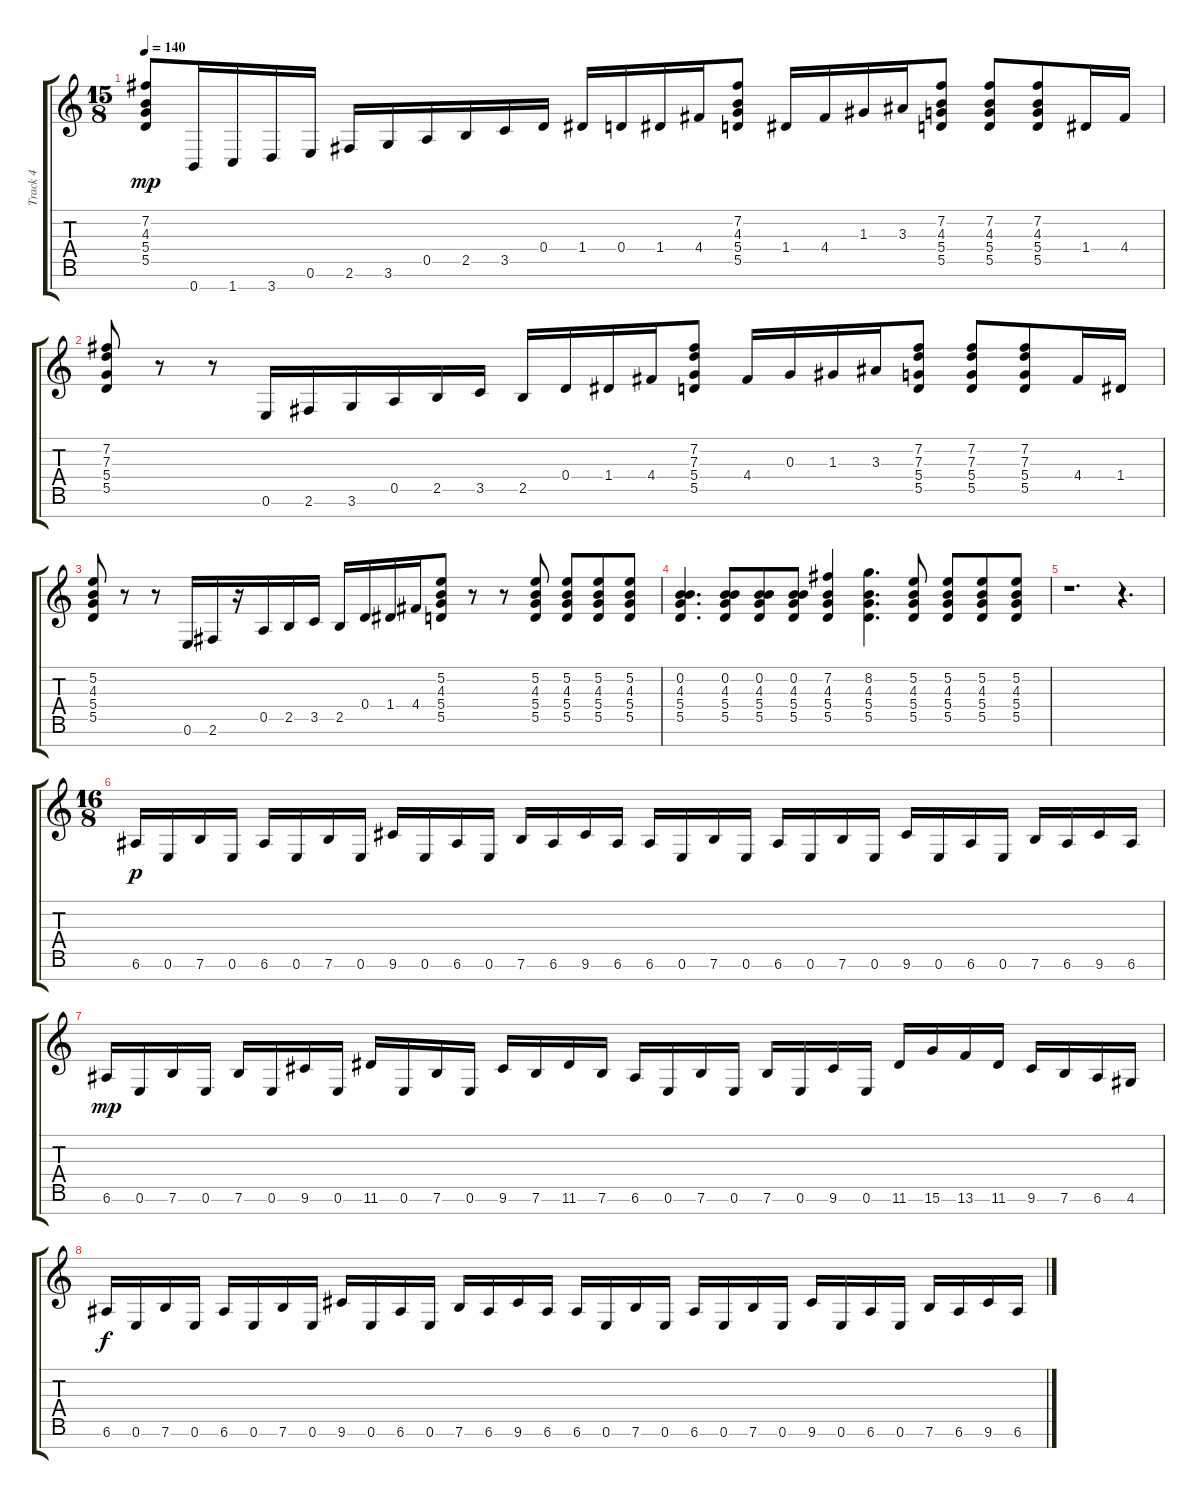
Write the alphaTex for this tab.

\track ("Track 4" "Track 4") {instrument distortionguitar}
\staff {score tabs}
\tuning (E4 B3 G3 D3 A2 E2 B1) {hide}
\ts (15 8)
\tempo 140
\clef g2
\ks c
(7.2 4.3 5.4 5.5).8{dy mp} 0.7.16 1.7.16 3.7.16 0.6.16 2.6.16 3.6.16 0.5.16 2.5.16 3.5.16 0.4.16 1.4.16 0.4.16 1.4.16 4.4.16 (7.2 4.3 5.4 5.5).8 1.4.16 4.4.16 1.3.16 3.3.16 (7.2 4.3 5.4 5.5).8 (7.2 4.3 5.4 5.5).8 (7.2 4.3 5.4 5.5).8 1.4.16 4.4.16 |
(7.2 7.3 5.4 5.5).8 r.8 r.8 0.6.16 2.6.16 3.6.16 0.5.16 2.5.16 3.5.16 2.5.16 0.4.16 1.4.16 4.4.16 (7.2 7.3 5.4 5.5).8 4.4.16 0.3.16 1.3.16 3.3.16 (7.2 7.3 5.4 5.5).8 (7.2 7.3 5.4 5.5).8 (7.2 7.3 5.4 5.5).8 4.4.16 1.4.16 |
(5.2 4.3 5.4 5.5).8 r.8 r.8 0.6.16 2.6.16 r.16 0.5.16 2.5.16 3.5.16 2.5.16 0.4.16 1.4.16 4.4.16 (5.2 4.3 5.4 5.5).8 r.8 r.8 (5.2 4.3 5.4 5.5).8 (5.2 4.3 5.4 5.5).8 (5.2 4.3 5.4 5.5).8 (5.2 4.3 5.4 5.5).8 |
(0.2 4.3 5.4 5.5).4{d} (0.2 4.3 5.4 5.5).8 (0.2 4.3 5.4 5.5).8 (0.2 4.3 5.4 5.5).8 (7.2 4.3 5.4 5.5).4 (8.2 4.3 5.4 5.5).4{d} (5.2 4.3 5.4 5.5).8 (5.2 4.3 5.4 5.5).8 (5.2 4.3 5.4 5.5).8 (5.2 4.3 5.4 5.5).8 |
r.1{d} r.4{d} |
\ts (16 8)
6.6.16{dy p} 0.6.16 7.6.16 0.6.16 6.6.16 0.6.16 7.6.16 0.6.16 9.6.16 0.6.16 6.6.16 0.6.16 7.6.16 6.6.16 9.6.16 6.6.16 6.6.16 0.6.16 7.6.16 0.6.16 6.6.16 0.6.16 7.6.16 0.6.16 9.6.16 0.6.16 6.6.16 0.6.16 7.6.16 6.6.16 9.6.16 6.6.16 |
6.6.16{dy mp} 0.6.16 7.6.16 0.6.16 7.6.16 0.6.16 9.6.16 0.6.16 11.6.16 0.6.16 7.6.16 0.6.16 9.6.16 7.6.16 11.6.16 7.6.16 6.6.16 0.6.16 7.6.16 0.6.16 7.6.16 0.6.16 9.6.16 0.6.16 11.6.16 15.6.16 13.6.16 11.6.16 9.6.16 7.6.16 6.6.16 4.6.16 |
6.6.16{dy f} 0.6.16 7.6.16 0.6.16 6.6.16 0.6.16 7.6.16 0.6.16 9.6.16 0.6.16 6.6.16 0.6.16 7.6.16 6.6.16 9.6.16 6.6.16 6.6.16 0.6.16 7.6.16 0.6.16 6.6.16 0.6.16 7.6.16 0.6.16 9.6.16 0.6.16 6.6.16 0.6.16 7.6.16 6.6.16 9.6.16 6.6.16
